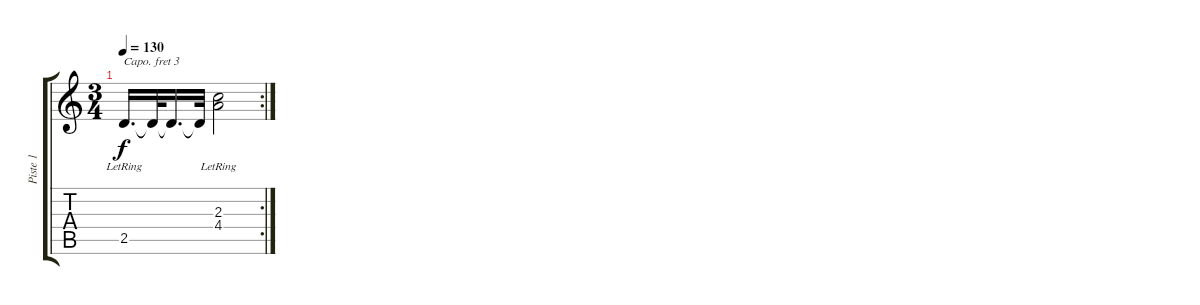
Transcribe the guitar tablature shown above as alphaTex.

\track ("Piste 1" "Piste 1") {instrument acousticguitarsteel}
\staff {score tabs}
\capo 3
\tuning (E4 B3 G3 D3 A2 E2) {hide}
\rc 2
\ts (3 4)
\tempo 130
\clef g2
\ks c
2.5{lr}.16{d dy f} 2.5{t}.32 2.5{t}.16{d} 2.5{t}.32 (2.3{lr} 4.4{lr}).2
